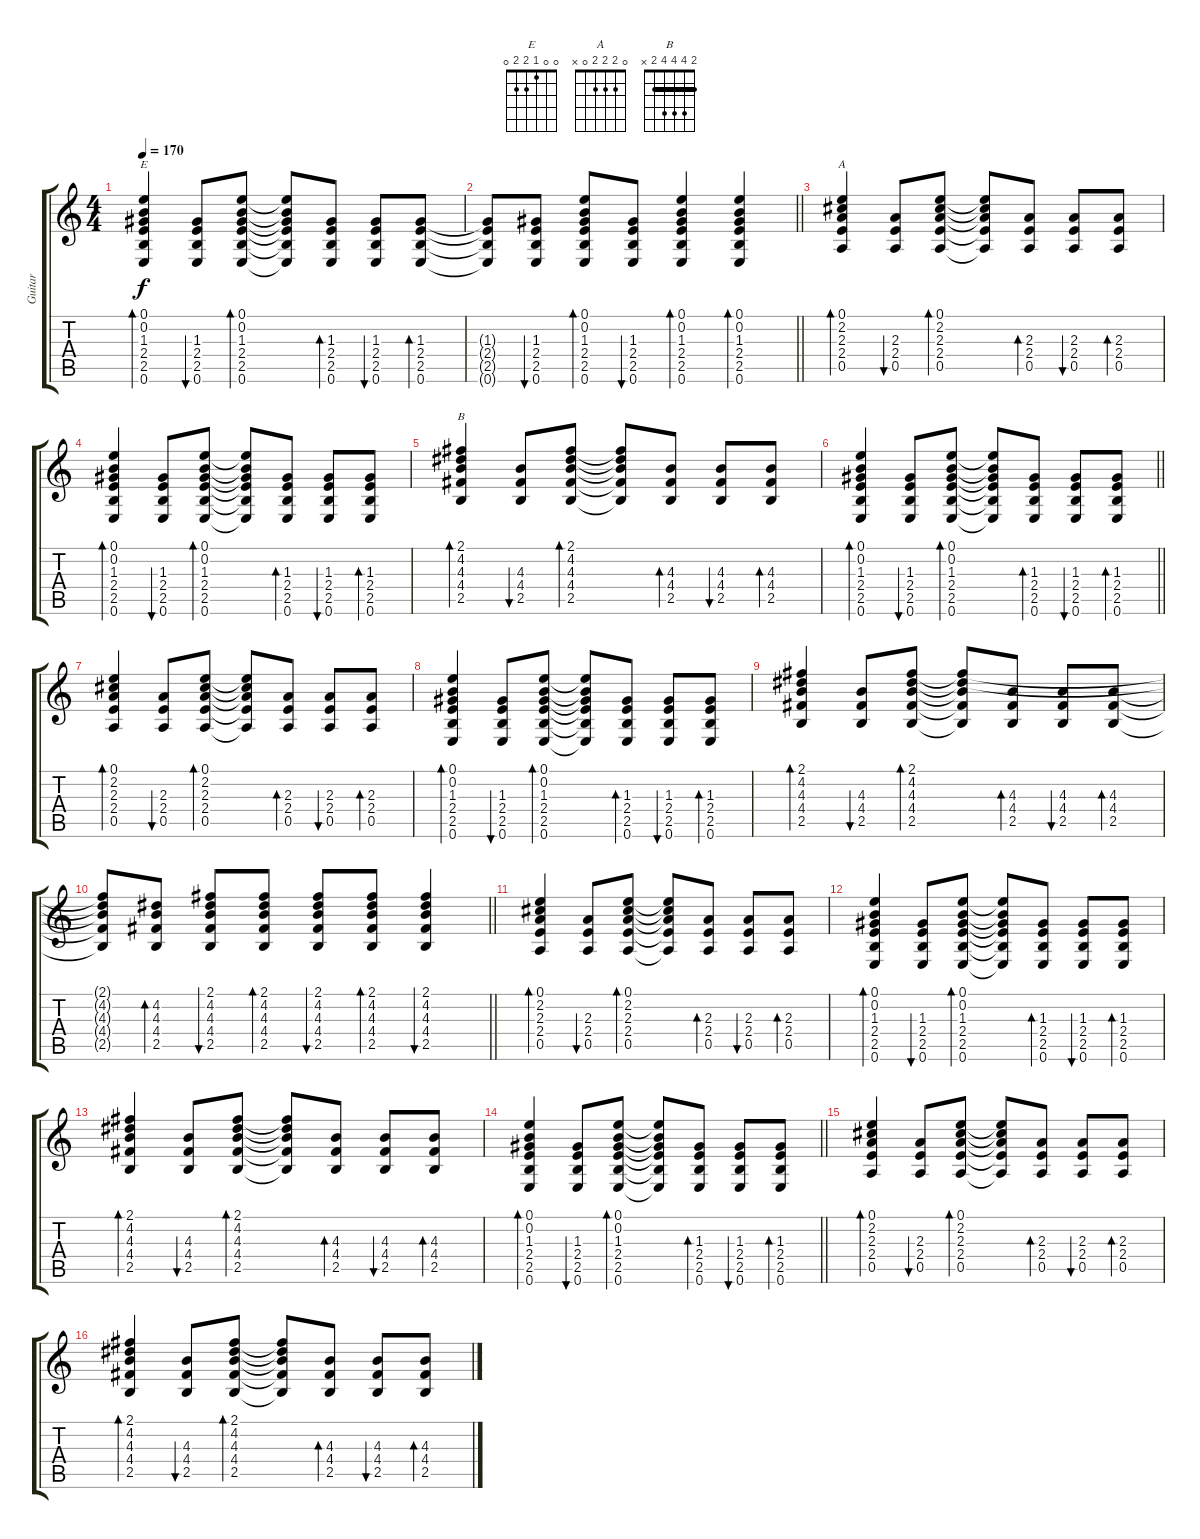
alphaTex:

\track ("Guitar" "Guitar") {instrument acousticguitarsteel}
\staff {score tabs}
\tuning (E4 B3 G3 D3 A2 E2) {hide}
\chord ("E" 0 0 1 2 2 0)
\chord ("A" 0 2 2 2 0 x)
\chord ("B" 2 4 4 4 2 x) {barre 2}
\ts (4 4)
\tempo 170
\clef g2
\ks c
(0.1 0.2 1.3 2.4 2.5 0.6).4{bd 120 ch "E" dy f} (1.3 2.4 2.5 0.6).8{bu 120} (0.1 0.2 1.3 2.4 2.5 0.6).8{bd 120} (0.1{t} 0.2{t} 1.3{t} 2.4{t} 2.5{t} 0.6{t}).8 (1.3 2.4 2.5 0.6).8{bd 60} (1.3 2.4 2.5 0.6).8{bu 60} (1.3 2.4 2.5 0.6).8{bd 60} |
\barLineRight lightlight
(1.3{t} 2.4{t} 2.5{t} 0.6{t}).8 (1.3 2.4 2.5 0.6).8{bu 120} (0.1 0.2 1.3 2.4 2.5 0.6).8{bd 120} (1.3 2.4 2.5 0.6).8{bu 120} (0.1 0.2 1.3 2.4 2.5 0.6).4{bd 120} (0.1 0.2 1.3 2.4 2.5 0.6).4{bd 120} |
(0.1 2.2 2.3 2.4 0.5).4{bd 120 ch "A"} (2.3 2.4 0.5).8{bu 120} (0.1 2.2 2.3 2.4 0.5).8{bd 120} (0.1{t} 2.2{t} 2.3{t} 2.4{t} 0.5{t}).8 (2.3 2.4 0.5).8{bd 60} (2.3 2.4 0.5).8{bu 60} (2.3 2.4 0.5).8{bd 60} |
(0.1 0.2 1.3 2.4 2.5 0.6).4{bd 120} (1.3 2.4 2.5 0.6).8{bu 120} (0.1 0.2 1.3 2.4 2.5 0.6).8{bd 120} (0.1{t} 0.2{t} 1.3{t} 2.4{t} 2.5{t} 0.6{t}).8 (1.3 2.4 2.5 0.6).8{bd 60} (1.3 2.4 2.5 0.6).8{bu 60} (1.3 2.4 2.5 0.6).8{bd 60} |
(2.1 4.2 4.3 4.4 2.5).4{bd 120 ch "B"} (4.3 4.4 2.5).8{bu 120} (2.1 4.2 4.3 4.4 2.5).8{bd 120} (2.1{t} 4.2{t} 4.3{t} 4.4{t} 2.5{t}).8 (4.3 4.4 2.5).8{bd 60} (4.3 4.4 2.5).8{bu 60} (4.3 4.4 2.5).8{bd 60} |
\barLineRight lightlight
(0.1 0.2 1.3 2.4 2.5 0.6).4{bd 120} (1.3 2.4 2.5 0.6).8{bu 120} (0.1 0.2 1.3 2.4 2.5 0.6).8{bd 120} (0.1{t} 0.2{t} 1.3{t} 2.4{t} 2.5{t} 0.6{t}).8 (1.3 2.4 2.5 0.6).8{bd 60} (1.3 2.4 2.5 0.6).8{bu 60} (1.3 2.4 2.5 0.6).8{bd 60} |
(0.1 2.2 2.3 2.4 0.5).4{bd 120} (2.3 2.4 0.5).8{bu 120} (0.1 2.2 2.3 2.4 0.5).8{bd 120} (0.1{t} 2.2{t} 2.3{t} 2.4{t} 0.5{t}).8 (2.3 2.4 0.5).8{bd 60} (2.3 2.4 0.5).8{bu 60} (2.3 2.4 0.5).8{bd 60} |
(0.1 0.2 1.3 2.4 2.5 0.6).4{bd 120} (1.3 2.4 2.5 0.6).8{bu 120} (0.1 0.2 1.3 2.4 2.5 0.6).8{bd 120} (0.1{t} 0.2{t} 1.3{t} 2.4{t} 2.5{t} 0.6{t}).8 (1.3 2.4 2.5 0.6).8{bd 60} (1.3 2.4 2.5 0.6).8{bu 60} (1.3 2.4 2.5 0.6).8{bd 60} |
(2.1 4.2 4.3 4.4 2.5).4{bd 120} (4.3 4.4 2.5).8{bu 120} (2.1 4.2 4.3 4.4 2.5).8{bd 120} (2.1{t} 4.2{t} 4.3{t} 4.4{t} 2.5{t}).8 (4.3 4.4 2.5).8{bd 60} (4.3 4.4 2.5).8{bu 60} (4.3 4.4 2.5).8{bd 60} |
\barLineRight lightlight
(2.1{t} 4.2{t} 4.3{t} 4.4{t} 2.5{t}).8 (4.2 4.3 4.4 2.5).8{bd 120} (2.1 4.2 4.3 4.4 2.5).8{bu 120} (2.1 4.2 4.3 4.4 2.5).8{bd 60} (2.1 4.2 4.3 4.4 2.5).8{bu 120} (2.1 4.2 4.3 4.4 2.5).8{bd 60} (2.1 4.2 4.3 4.4 2.5).4{bu 120} |
(0.1 2.2 2.3 2.4 0.5).4{bd 120} (2.3 2.4 0.5).8{bu 120} (0.1 2.2 2.3 2.4 0.5).8{bd 120} (0.1{t} 2.2{t} 2.3{t} 2.4{t} 0.5{t}).8 (2.3 2.4 0.5).8{bd 60} (2.3 2.4 0.5).8{bu 60} (2.3 2.4 0.5).8{bd 60} |
(0.1 0.2 1.3 2.4 2.5 0.6).4{bd 120} (1.3 2.4 2.5 0.6).8{bu 120} (0.1 0.2 1.3 2.4 2.5 0.6).8{bd 120} (0.1{t} 0.2{t} 1.3{t} 2.4{t} 2.5{t} 0.6{t}).8 (1.3 2.4 2.5 0.6).8{bd 60} (1.3 2.4 2.5 0.6).8{bu 60} (1.3 2.4 2.5 0.6).8{bd 60} |
(2.1 4.2 4.3 4.4 2.5).4{bd 120} (4.3 4.4 2.5).8{bu 120} (2.1 4.2 4.3 4.4 2.5).8{bd 120} (2.1{t} 4.2{t} 4.3{t} 4.4{t} 2.5{t}).8 (4.3 4.4 2.5).8{bd 60} (4.3 4.4 2.5).8{bu 60} (4.3 4.4 2.5).8{bd 60} |
\barLineRight lightlight
(0.1 0.2 1.3 2.4 2.5 0.6).4{bd 120} (1.3 2.4 2.5 0.6).8{bu 120} (0.1 0.2 1.3 2.4 2.5 0.6).8{bd 120} (0.1{t} 0.2{t} 1.3{t} 2.4{t} 2.5{t} 0.6{t}).8 (1.3 2.4 2.5 0.6).8{bd 60} (1.3 2.4 2.5 0.6).8{bu 60} (1.3 2.4 2.5 0.6).8{bd 60} |
(0.1 2.2 2.3 2.4 0.5).4{bd 120} (2.3 2.4 0.5).8{bu 120} (0.1 2.2 2.3 2.4 0.5).8{bd 120} (0.1{t} 2.2{t} 2.3{t} 2.4{t} 0.5{t}).8 (2.3 2.4 0.5).8{bd 60} (2.3 2.4 0.5).8{bu 60} (2.3 2.4 0.5).8{bd 60} |
(2.1 4.2 4.3 4.4 2.5).4{bd 120} (4.3 4.4 2.5).8{bu 120} (2.1 4.2 4.3 4.4 2.5).8{bd 120} (2.1{t} 4.2{t} 4.3{t} 4.4{t} 2.5{t}).8 (4.3 4.4 2.5).8{bd 60} (4.3 4.4 2.5).8{bu 60} (4.3 4.4 2.5).8{bd 60}
